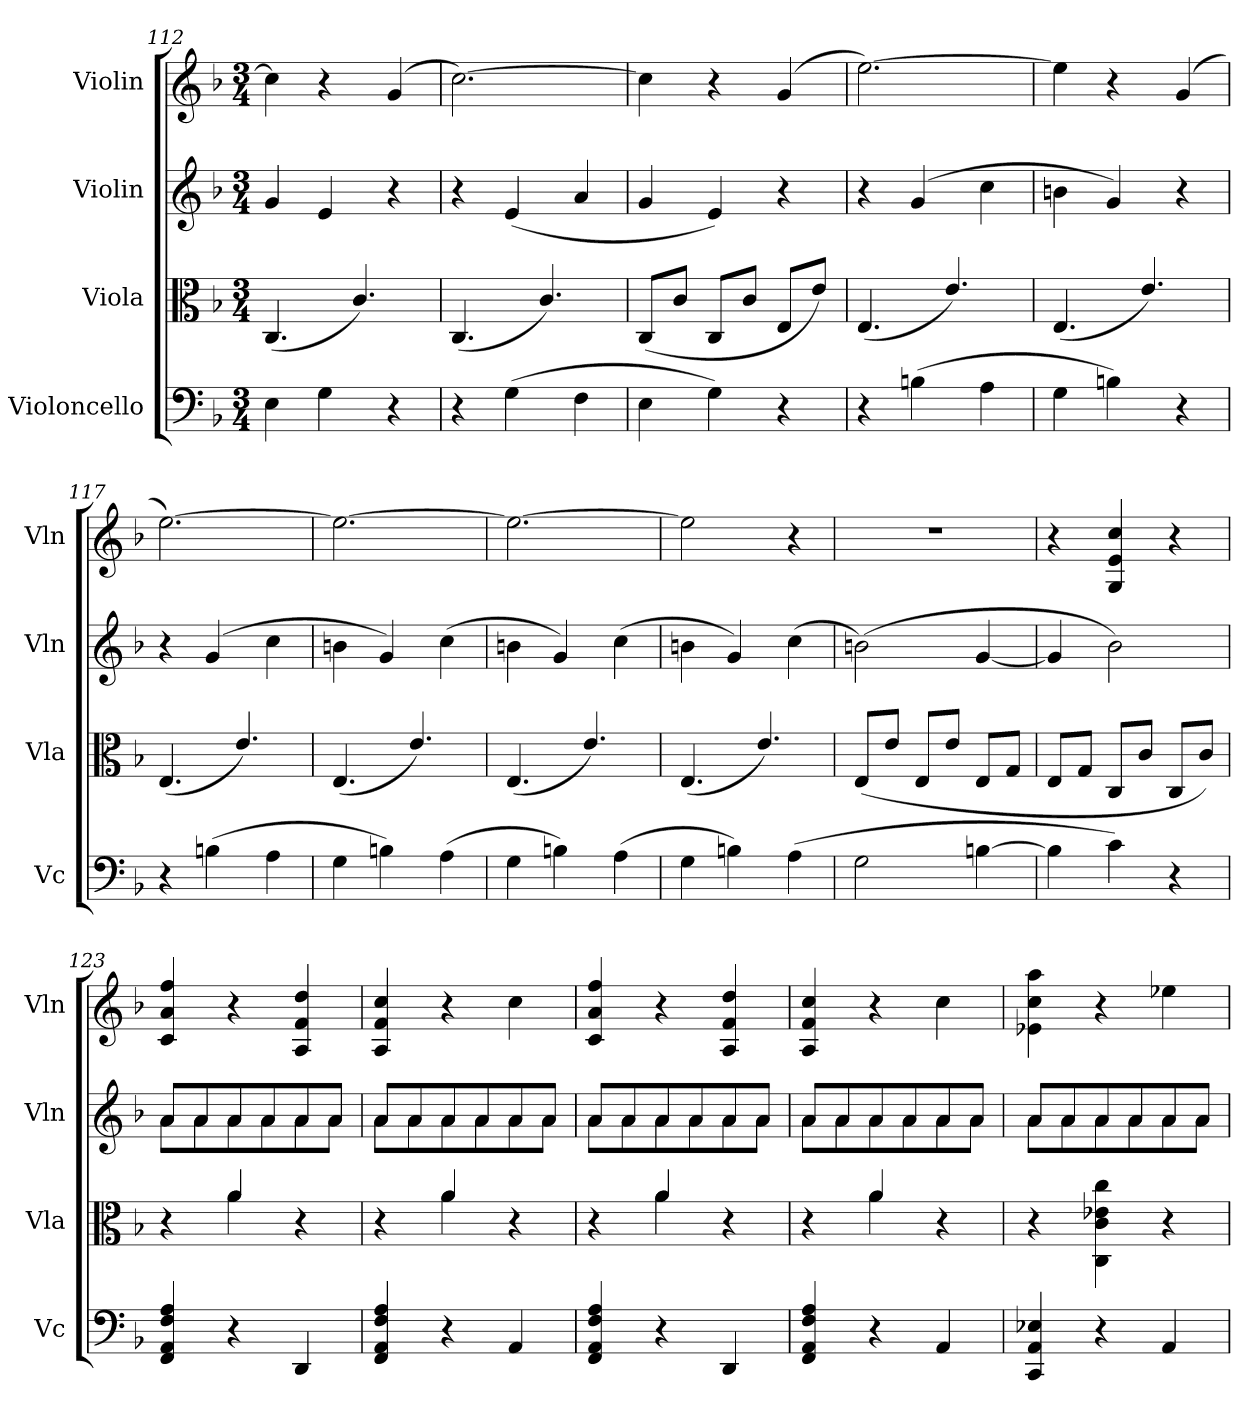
**kern	**kern	**kern	**kern
*part4	*part3	*part2	*part1
*staff4	*staff3	*staff2	*staff1
*I"Violoncello	*I"Viola	*I"Violin	*I"Violin
*I'Vc	*I'Vla	*I'Vln	*I'Vln
*clefF4	*clefC3	*clefG2	*clefG2
*k[b-]	*k[b-]	*k[b-]	*k[b-]
*M3/4	*M3/4	*M3/4	*M3/4
=112	=112	=112	=112
4E\	(4.C/	4g/	4cc\]
4G\	.	4e/	4r
.	4.c/)	.	.
4r	.	4r	(4g/
=113	=113	=113	=113
4r	(4.C/	4r	[2.cc\)
(4G\	.	(4e/	.
.	4.c/)	.	.
4F\	.	4a/	.
=114	=114	=114	=114
4E\	(8C/L	4g/	4cc\]
.	8c/J	.	.
4G\)	8C/L	4e/)	4r
.	8c/J	.	.
4r	8E/L	4r	(4g/
.	8e/J)	.	.
=115	=115	=115	=115
4r	(4.E/	4r	[2.ee\)
(4Bn\	.	(4g/	.
.	4.e/)	.	.
4A\	.	4cc\	.
=116	=116	=116	=116
4G\	(4.E/	4bn\	4ee\]
4Bn\)	.	4g/)	4r
.	4.e/)	.	.
4r	.	4r	(4g/
=117	=117	=117	=117
4r	(4.E/	4r	[2.ee\)
(4Bn\	.	(4g/	.
.	4.e/)	.	.
4A\	.	4cc\	.
=118	=118	=118	=118
4G\	(4.E/	4bn\	2.ee\_
4Bn\)	.	4g/)	.
.	4.e/)	.	.
(4A\	.	(4cc\	.
=119	=119	=119	=119
4G\	(4.E/	4bn\	2.ee\_
4Bn\)	.	4g/)	.
.	4.e/)	.	.
(4A\	.	(4cc\	.
=120	=120	=120	=120
4G\	(4.E/	4bn\	2ee\]
4Bn\)	.	4g/)	.
.	4.e/)	.	.
(4A\	.	(4cc\	4r
=121	=121	=121	=121
2G\	(8E/L	(2bn\)	2.r
.	8e/J	.	.
.	8E/L	.	.
.	8e/J	.	.
[4Bn\	8E/L	[4g/	.
.	8G/J	.	.
=122	=122	=122	=122
4B\]	8E/L	4g/]	4r
.	8G/J	.	.
4c\)	8C/L	2b-\)	4G/ 4e/ 4cc/
.	8c/J	.	.
4r	8C/L	.	4r
.	8c/J)	.	.
=123	=123	=123	=123
*	*^	*^	*
4FF/ 4AA/ 4F/ 4A/	4r	4ryy	8a/L	8a\L	4c/ 4a/ 4ff/
.	.	.	8a/	8a\	.
4r	4a/	4a\	8a/	8a\	4r
.	.	.	8a/	8a\	.
4DD/	4r	4ryy	8a/	8a\	4A/ 4f/ 4dd/
.	.	.	8a/J	8a\J	.
=124	=124	=124	=124	=124	=124
4FF/ 4AA/ 4F/ 4A/	4r	4ryy	8a/L	8a\L	4A/ 4f/ 4cc/
.	.	.	8a/	8a\	.
4r	4a/	4a\	8a/	8a\	4r
.	.	.	8a/	8a\	.
4AA/	4r	4ryy	8a/	8a\	4cc\
.	.	.	8a/J	8a\J	.
=125	=125	=125	=125	=125	=125
4FF/ 4AA/ 4F/ 4A/	4r	4ryy	8a/L	8a\L	4c/ 4a/ 4ff/
.	.	.	8a/	8a\	.
4r	4a/	4a\	8a/	8a\	4r
.	.	.	8a/	8a\	.
4DD/	4r	4ryy	8a/	8a\	4A/ 4f/ 4dd/
.	.	.	8a/J	8a\J	.
=126	=126	=126	=126	=126	=126
4FF/ 4AA/ 4F/ 4A/	4r	4ryy	8a/L	8a\L	4A/ 4f/ 4cc/
.	.	.	8a/	8a\	.
4r	4a/	4a\	8a/	8a\	4r
.	.	.	8a/	8a\	.
4AA/	4r	4ryy	8a/	8a\	4cc\
.	.	.	8a/J	8a\J	.
*	*v	*v	*	*	*
=127	=127	=127	=127	=127
4CC/ 4AA/ 4E-X/	4r	8a/L	8a\L	4e-X\ 4cc\ 4aa\
.	.	8a/	8a\	.
4r	4C\ 4c\ 4e-X\ 4cc\	8a/	8a\	4r
.	.	8a/	8a\	.
4AA/	4r	8a/	8a\	4ee-X\
.	.	8a/J	8a\J	.
*	*	*v	*v	*
=	=	=	=
*-	*-	*-	*-
